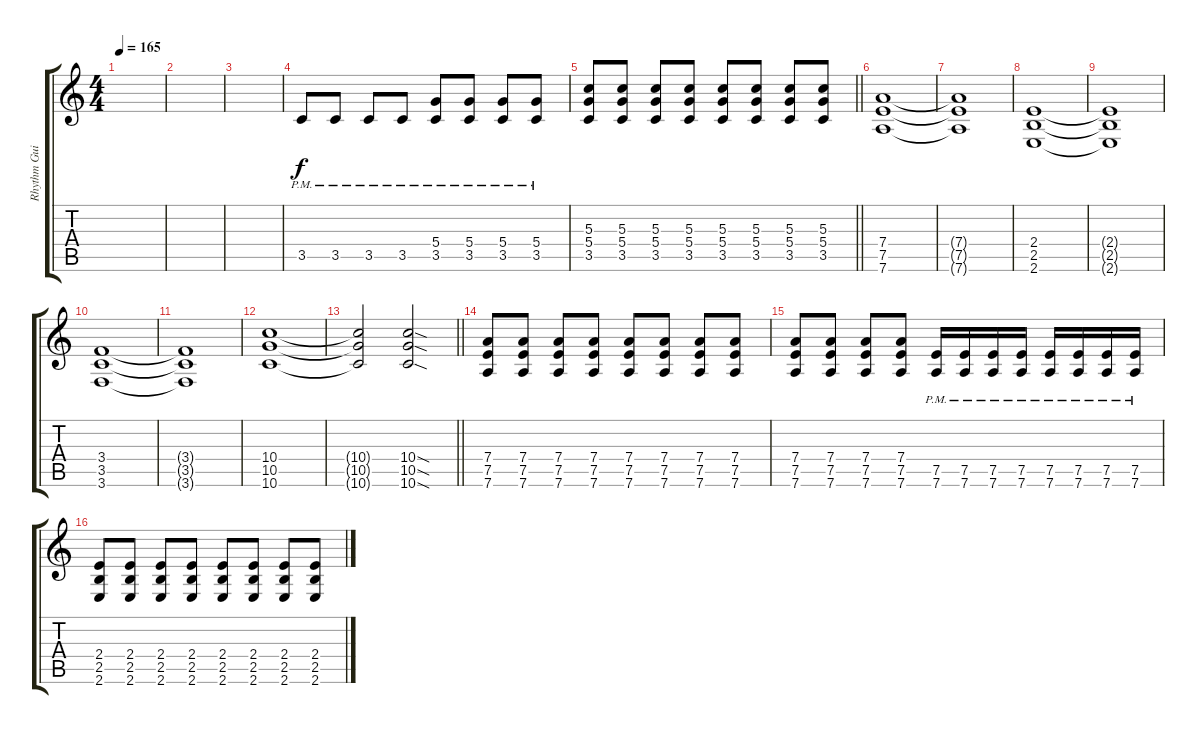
\track ("Rhythm Guitar 2" "Rhythm Gui") {instrument distortionguitar}
\staff {score tabs}
\tuning (E4 B3 G3 D3 A2 D2) {hide}
\ts (4 4)
\tempo 165
\clef g2
\ks c
|
|
|
3.5{pm}.8 3.5{pm}.8 3.5{pm}.8 3.5{pm}.8 (5.4 3.5{pm}).8 (5.4 3.5{pm}).8 (5.4 3.5{pm}).8 (5.4 3.5{pm}).8 |
\barLineRight lightlight
(5.3 5.4 3.5).8 (5.3 5.4 3.5).8 (5.3 5.4 3.5).8 (5.3 5.4 3.5).8 (5.3 5.4 3.5).8 (5.3 5.4 3.5).8 (5.3 5.4 3.5).8 (5.3 5.4 3.5).8 |
\section ("" "")
(7.4 7.5 7.6).1 |
(7.4{t} 7.5{t} 7.6{t}).1 |
(2.4 2.5 2.6).1 |
(2.4{t} 2.5{t} 2.6{t}).1 |
(3.4 3.5 3.6).1 |
(3.4{t} 3.5{t} 3.6{t}).1 |
(10.4 10.5 10.6).1 |
\barLineRight lightlight
(10.4{t} 10.5{t} 10.6{t}).2 (10.4{sod} 10.5{sod} 10.6{sod}).2 |
\section ("" "")
(7.4 7.5 7.6).8 (7.4 7.5 7.6).8 (7.4 7.5 7.6).8 (7.4 7.5 7.6).8 (7.4 7.5 7.6).8 (7.4 7.5 7.6).8 (7.4 7.5 7.6).8 (7.4 7.5 7.6).8 |
(7.4 7.5 7.6).8 (7.4 7.5 7.6).8 (7.4 7.5 7.6).8 (7.4 7.5 7.6).8 (7.5{pm} 7.6{pm}).16 (7.5{pm} 7.6{pm}).16 (7.5{pm} 7.6{pm}).16 (7.5{pm} 7.6{pm}).16 (7.5{pm} 7.6{pm}).16 (7.5{pm} 7.6{pm}).16 (7.5{pm} 7.6{pm}).16 (7.5{pm} 7.6{pm}).16 |
(2.4 2.5 2.6).8 (2.4 2.5 2.6).8 (2.4 2.5 2.6).8 (2.4 2.5 2.6).8 (2.4 2.5 2.6).8 (2.4 2.5 2.6).8 (2.4 2.5 2.6).8 (2.4 2.5 2.6).8
